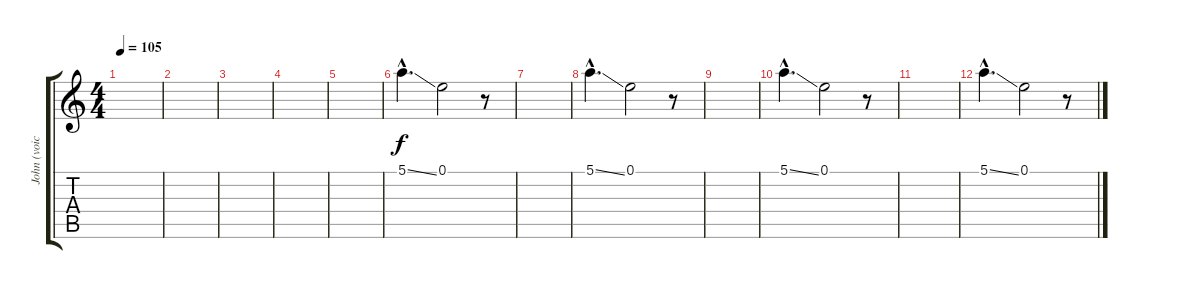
\track ("John (voice)" "John (voic") {instrument fretlessbass}
\staff {score tabs}
\tuning (E4 B3 G3 D3 A2 E2) {hide}
\ts (4 4)
\tempo 105
\clef g2
\ks c
|
|
|
|
|
5.1{ss hac}.4{d} 0.1.2 r.8 |
|
5.1{ss hac}.4{d} 0.1.2 r.8 |
|
5.1{ss hac}.4{d} 0.1.2 r.8 |
|
5.1{ss hac}.4{d} 0.1.2 r.8
